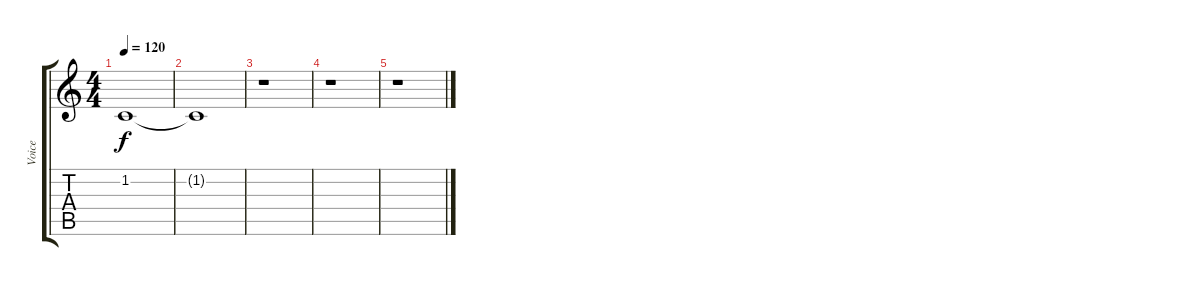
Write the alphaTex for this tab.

\track ("Voice" "Voice") {instrument clarinet}
\staff {score tabs}
\tuning (E4 B3 G3 D3 A2 E2) {hide}
\ts (4 4)
\tempo 120
\clef g2
\ks c
1.2.1{dy f} |
1.2{t}.1 |
r.1 |
r.1 |
r.1
